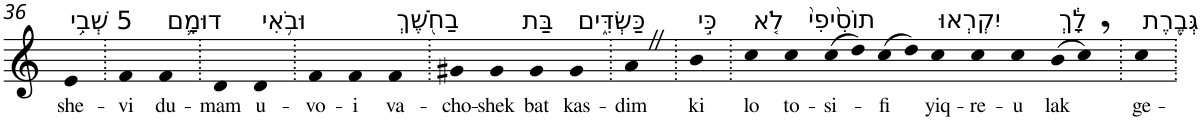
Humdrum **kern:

**kern	**text
*part1	*part1
*staff1	*staff1
*I"Piano	*
*I'Pno	*
!!LO:PB:g=z
*clefG2	*
*k[]	*
=36	=36
!LO:TX:a:t=5 שְׁבִ֥י	!
!	!LO:LY:b
4e	she-
=37.	=37.
!	!LO:LY:b
4f	-vi
!LO:TX:a:t=דוּמָ֛ם	!
!	!LO:LY:b
4f	du-
=38.	=38.
!	!LO:LY:b
4d	-mam
!LO:TX:a:t=וּבֹ֥אִי	!
!	!LO:LY:b
4d	u-
=39.	=39.
!	!LO:LY:b
4f	-vo-
!	!LO:LY:b
4f	-i
!LO:TX:a:t=בַחֹ֖שֶׁךְ	!
!	!LO:LY:b
4f	va-
=40.	=40.
!	!LO:LY:b
4g#X	-cho-
!	!LO:LY:b
4g#	-shek
!LO:TX:a:t=בַּת	!
!	!LO:LY:b
4g#	bat
!LO:TX:a:t=כַּשְׂדִּ֑ים	!
!	!LO:LY:b
4g#	kas-
=41.	=41.
!	!LO:LY:b
4aZ	-dim
=42.	=42.
!LO:TX:a:t=כִּ֣י	!
!	!LO:LY:b
4b	ki
=43.	=43.
!LO:TX:a:t=לֹ֤א	!
!	!LO:LY:b
4cc	lo
!LO:TX:a:t=תוֹסִ֙יפִי֙	!
!	!LO:LY:b
4cc	to-
!	!LO:LY:b
(8cc	-si-
8dd)	.
!	!LO:LY:b
(8cc	-fi
8dd)	.
!LO:TX:a:t=יִקְרְאוּ	!
!	!LO:LY:b
4cc	yiq-
!	!LO:LY:b
4cc	-re-
!	!LO:LY:b
4cc	-u
!LO:TX:a:t=לָ֔ךְ	!
!	!LO:LY:b
(8b	lak
8cc,)	.
=44.	=44.
!LO:TX:a:t=גְּבֶ֖רֶת	!
!	!LO:LY:b
4cc	ge-
=.	=.
*-	*-
